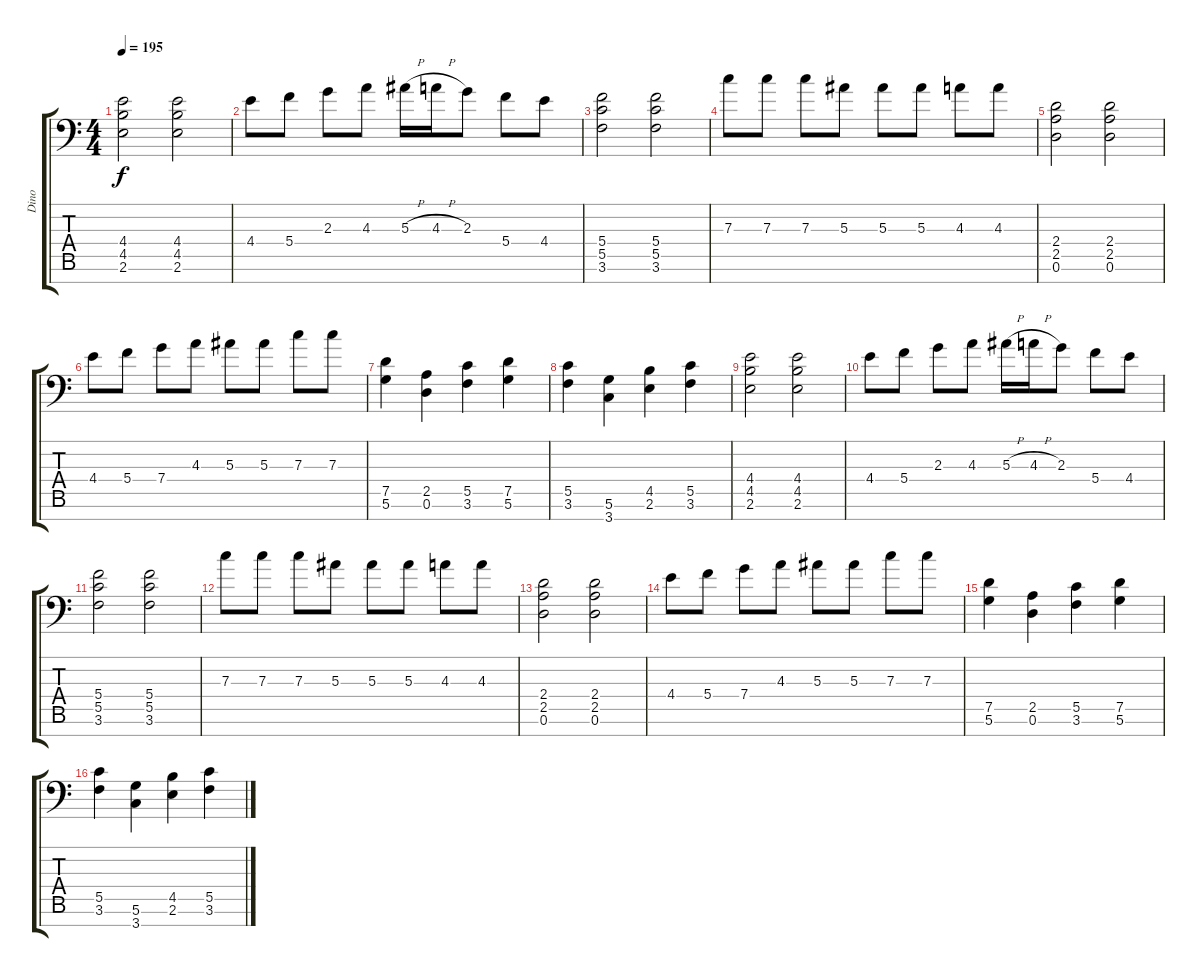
\track ("Dino" "Dino") {instrument distortionguitar}
\staff {score tabs}
\tuning (D4 A3 F3 C3 G2 D2 A1) {hide}
\ts (4 4)
\tempo 195
\clef f4
\ks c
(4.4 4.5 2.6).2{dy f} (4.4 4.5 2.6).2 |
4.4.8 5.4.8 2.3.8 4.3.8 5.3{h}.16 4.3{h}.16 2.3.8 5.4.8 4.4.8 |
(5.4 5.5 3.6).2 (5.4 5.5 3.6).2 |
7.3.8 7.3.8 7.3.8 5.3.8 5.3.8 5.3.8 4.3.8 4.3.8 |
(2.4 2.5 0.6).2 (2.4 2.5 0.6).2 |
4.4.8 5.4.8 7.4.8 4.3.8 5.3.8 5.3.8 7.3.8 7.3.8 |
(7.5 5.6).4 (2.5 0.6).4 (5.5 3.6).4 (7.5 5.6).4 |
(5.5 3.6).4 (5.6 3.7).4 (4.5 2.6).4 (5.5 3.6).4 |
(4.4 4.5 2.6).2 (4.4 4.5 2.6).2 |
4.4.8 5.4.8 2.3.8 4.3.8 5.3{h}.16 4.3{h}.16 2.3.8 5.4.8 4.4.8 |
(5.4 5.5 3.6).2 (5.4 5.5 3.6).2 |
7.3.8 7.3.8 7.3.8 5.3.8 5.3.8 5.3.8 4.3.8 4.3.8 |
(2.4 2.5 0.6).2 (2.4 2.5 0.6).2 |
4.4.8 5.4.8 7.4.8 4.3.8 5.3.8 5.3.8 7.3.8 7.3.8 |
(7.5 5.6).4 (2.5 0.6).4 (5.5 3.6).4 (7.5 5.6).4 |
(5.5 3.6).4 (5.6 3.7).4 (4.5 2.6).4 (5.5 3.6).4
